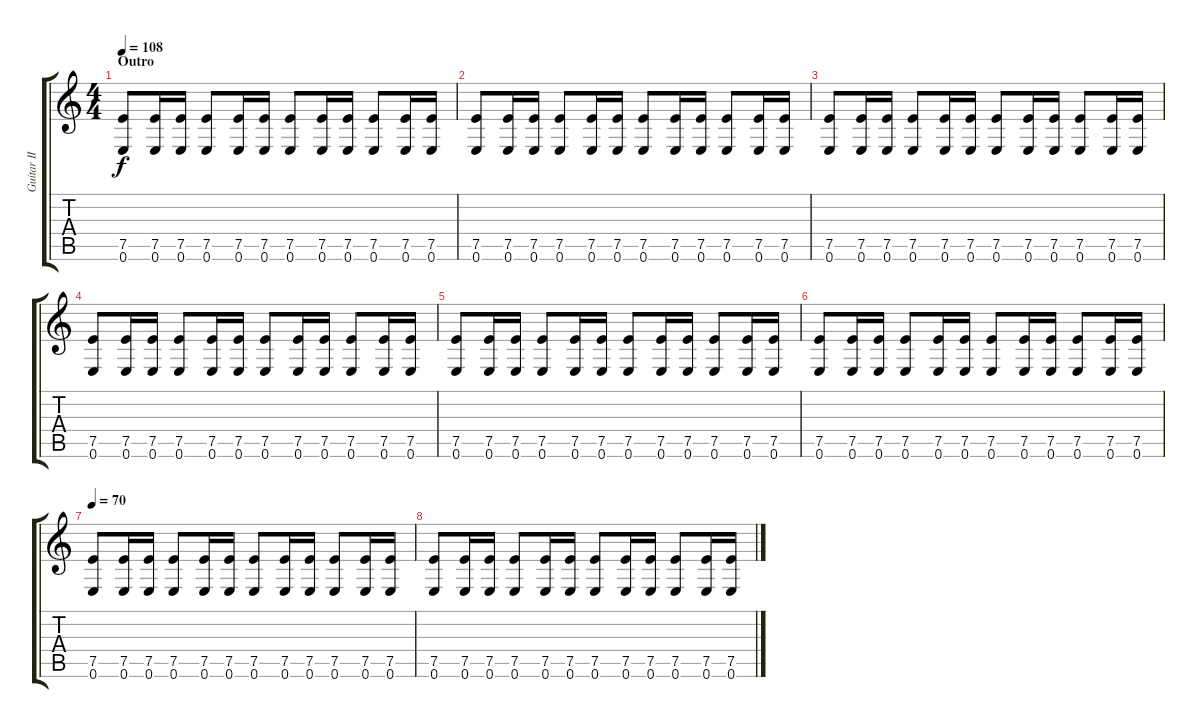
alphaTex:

\track ("Guitar II" "Guitar II") {instrument distortionguitar}
\staff {score tabs}
\tuning (E4 B3 G3 D3 A2 E2) {hide}
\ts (4 4)
\section ("" "Outro")
\tempo 108
\clef g2
\ks c
(7.5 0.6).8{dy f volume 12} (7.5 0.6).16 (7.5 0.6).16 (7.5 0.6).8 (7.5 0.6).16 (7.5 0.6).16 (7.5 0.6).8 (7.5 0.6).16 (7.5 0.6).16 (7.5 0.6).8 (7.5 0.6).16 (7.5 0.6).16 |
(7.5 0.6).8 (7.5 0.6).16 (7.5 0.6).16 (7.5 0.6).8 (7.5 0.6).16 (7.5 0.6).16 (7.5 0.6).8 (7.5 0.6).16 (7.5 0.6).16 (7.5 0.6).8 (7.5 0.6).16 (7.5 0.6).16 |
(7.5 0.6).8 (7.5 0.6).16 (7.5 0.6).16 (7.5 0.6).8 (7.5 0.6).16 (7.5 0.6).16 (7.5 0.6).8 (7.5 0.6).16 (7.5 0.6).16 (7.5 0.6).8 (7.5 0.6).16 (7.5 0.6).16 |
(7.5 0.6).8 (7.5 0.6).16 (7.5 0.6).16 (7.5 0.6).8 (7.5 0.6).16 (7.5 0.6).16 (7.5 0.6).8 (7.5 0.6).16 (7.5 0.6).16 (7.5 0.6).8 (7.5 0.6).16 (7.5 0.6).16 |
(7.5 0.6).8 (7.5 0.6).16 (7.5 0.6).16 (7.5 0.6).8 (7.5 0.6).16 (7.5 0.6).16 (7.5 0.6).8 (7.5 0.6).16 (7.5 0.6).16 (7.5 0.6).8 (7.5 0.6).16 (7.5 0.6).16 |
(7.5 0.6).8 (7.5 0.6).16 (7.5 0.6).16 (7.5 0.6).8 (7.5 0.6).16 (7.5 0.6).16 (7.5 0.6).8 (7.5 0.6).16 (7.5 0.6).16 (7.5 0.6).8 (7.5 0.6).16 (7.5 0.6).16 |
\tempo 70
(7.5 0.6).8 (7.5 0.6).16 (7.5 0.6).16 (7.5 0.6).8 (7.5 0.6).16 (7.5 0.6).16 (7.5 0.6).8 (7.5 0.6).16 (7.5 0.6).16 (7.5 0.6).8 (7.5 0.6).16 (7.5 0.6).16 |
(7.5 0.6).8 (7.5 0.6).16 (7.5 0.6).16 (7.5 0.6).8 (7.5 0.6).16 (7.5 0.6).16 (7.5 0.6).8 (7.5 0.6).16 (7.5 0.6).16 (7.5 0.6).8 (7.5 0.6).16 (7.5 0.6).16
